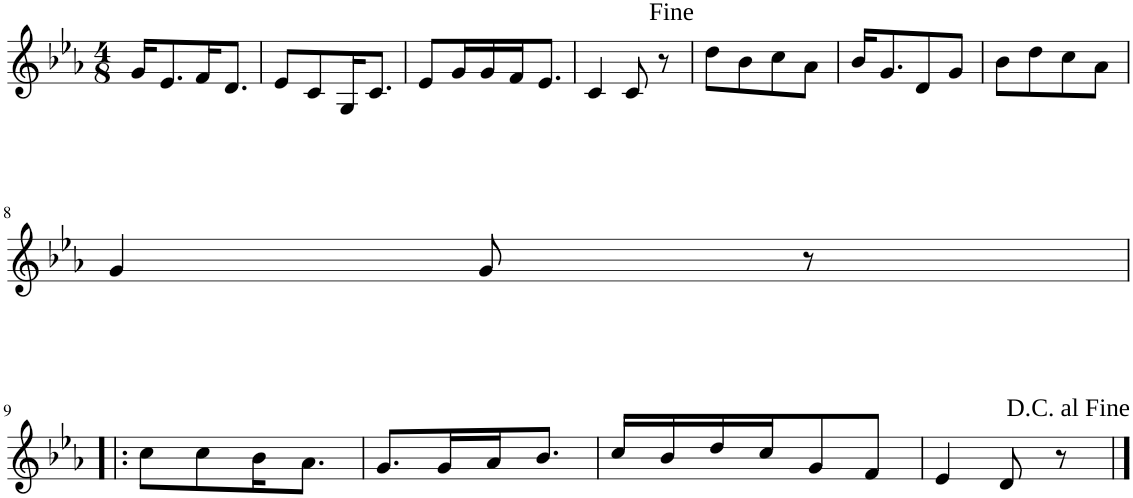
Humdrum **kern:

**kern
*part1
*staff1
*I"Voice
*clefG2
*k[b-e-a-]
*M4/8
=1
16g/KL
8.e-/
16f/K
8.d/J
=2
8e-/L
8c/
16G/K
8.c/J
=3
8e-/L
16g/L
16g/
16f/J
8.e-/J
=4
4c/
8c/
8r
!LO:TX:a:t=<font face="Times New Roman"/>Fine
=5
8dd\L
8b-\
8cc\
8a-\J
=6
16b-/KL
8.g/
8d/
8g/J
=7
8b-\L
8dd\
8cc\
8a-\J
!!LO:LB:g=z
=8
4g/
8g/
8r
!!LO:LB:g=z
=9!|:
8cc\L
8cc\
16b-\K
8.a-\J
=10
8.g/L
16g/L
16a-/J
8.b-/J
=11
16cc/LL
16b-/
16dd/
16cc/J
8g/
8f/J
=12
4e-/
8d/
8r
!LO:TX:a:t=<font face="Times New Roman"/>D.C. al Fine
==
*-
